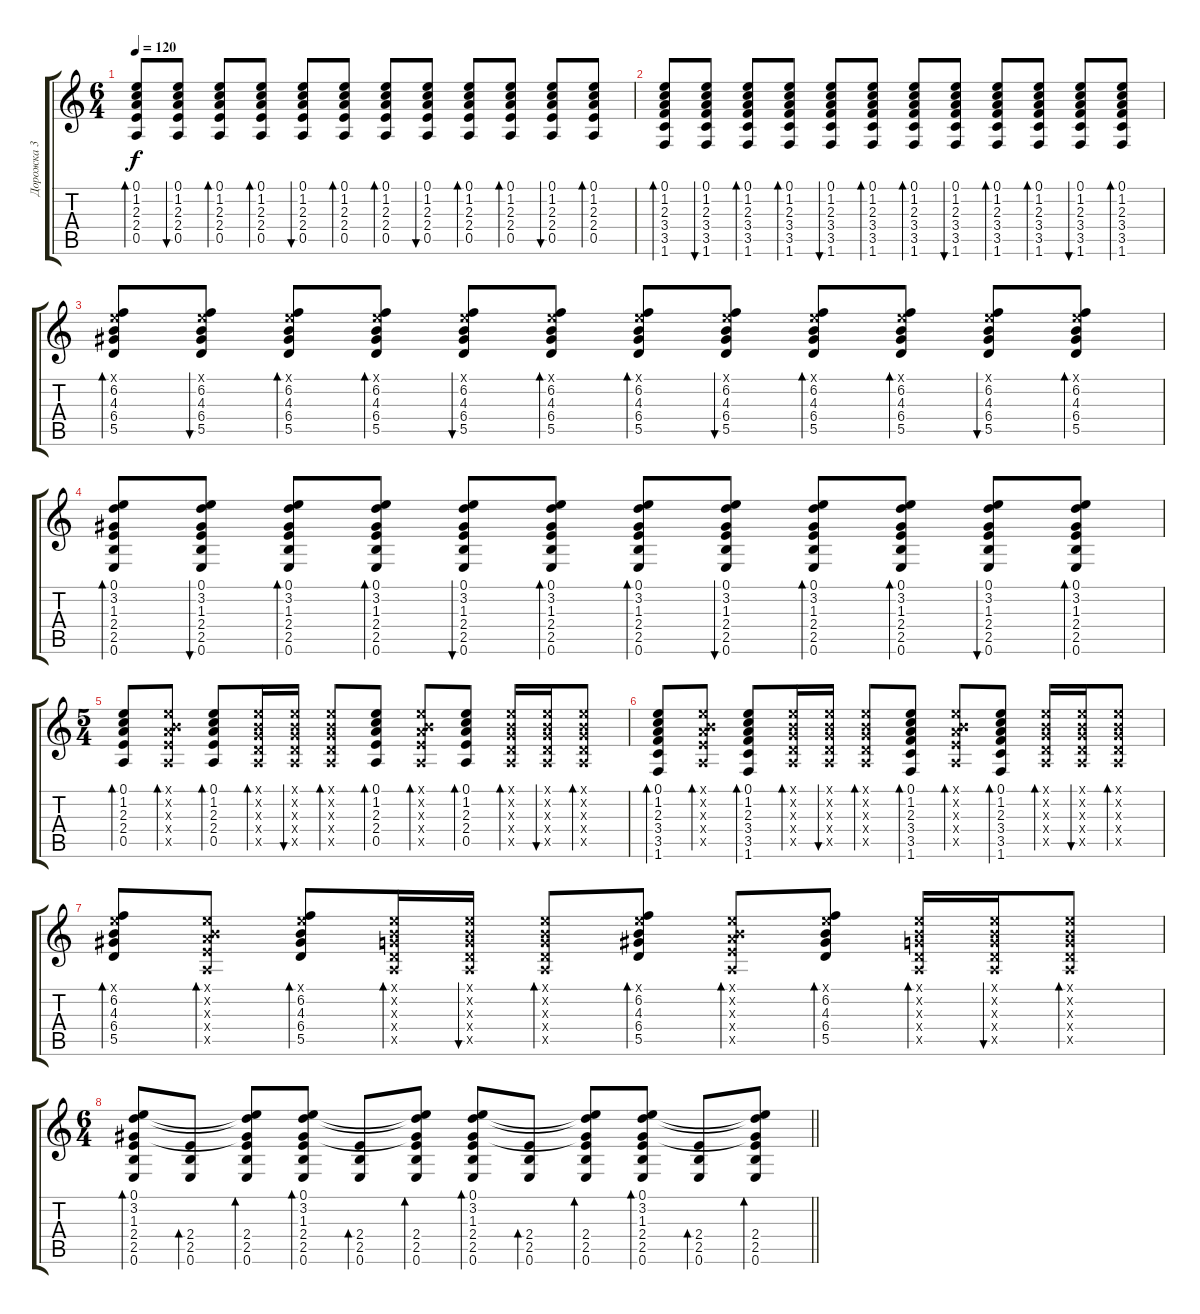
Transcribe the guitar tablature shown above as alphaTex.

\track ("Дорожка 3" "Дорожка 3") {instrument acousticguitarsteel}
\staff {score tabs}
\tuning (E4 B3 G3 D3 A2 E2) {hide}
\ts (6 4)
\tempo 120
\clef g2
\ks c
(0.1 1.2 2.3 2.4 0.5).8{bd 60 dy f} (0.1 1.2 2.3 2.4 0.5).8{bu 60} (0.1 1.2 2.3 2.4 0.5).8{bd 60} (0.1 1.2 2.3 2.4 0.5).8{bd 60} (0.1 1.2 2.3 2.4 0.5).8{bu 60} (0.1 1.2 2.3 2.4 0.5).8{bd 60} (0.1 1.2 2.3 2.4 0.5).8{bd 60} (0.1 1.2 2.3 2.4 0.5).8{bu 60} (0.1 1.2 2.3 2.4 0.5).8{bd 60} (0.1 1.2 2.3 2.4 0.5).8{bd 60} (0.1 1.2 2.3 2.4 0.5).8{bu 60} (0.1 1.2 2.3 2.4 0.5).8{bd 60} |
(0.1 1.2 2.3 3.4 3.5 1.6).8{bd 60} (0.1 1.2 2.3 3.4 3.5 1.6).8{bu 60} (0.1 1.2 2.3 3.4 3.5 1.6).8{bd 60} (0.1 1.2 2.3 3.4 3.5 1.6).8{bd 60} (0.1 1.2 2.3 3.4 3.5 1.6).8{bu 60} (0.1 1.2 2.3 3.4 3.5 1.6).8{bd 60} (0.1 1.2 2.3 3.4 3.5 1.6).8{bd 60} (0.1 1.2 2.3 3.4 3.5 1.6).8{bu 60} (0.1 1.2 2.3 3.4 3.5 1.6).8{bd 60} (0.1 1.2 2.3 3.4 3.5 1.6).8{bd 60} (0.1 1.2 2.3 3.4 3.5 1.6).8{bu 60} (0.1 1.2 2.3 3.4 3.5 1.6).8{bd 60} |
(0.1{x} 6.2 4.3 6.4 5.5).8{bd 60} (0.1{x} 6.2 4.3 6.4 5.5).8{bu 60} (0.1{x} 6.2 4.3 6.4 5.5).8{bd 60} (0.1{x} 6.2 4.3 6.4 5.5).8{bd 60} (0.1{x} 6.2 4.3 6.4 5.5).8{bu 60} (0.1{x} 6.2 4.3 6.4 5.5).8{bd 60} (0.1{x} 6.2 4.3 6.4 5.5).8{bd 60} (0.1{x} 6.2 4.3 6.4 5.5).8{bu 60} (0.1{x} 6.2 4.3 6.4 5.5).8{bd 60} (0.1{x} 6.2 4.3 6.4 5.5).8{bd 60} (0.1{x} 6.2 4.3 6.4 5.5).8{bu 60} (0.1{x} 6.2 4.3 6.4 5.5).8{bd 60} |
(0.1 3.2 1.3 2.4 2.5 0.6).8{bd 60} (0.1 3.2 1.3 2.4 2.5 0.6).8{bu 60} (0.1 3.2 1.3 2.4 2.5 0.6).8{bd 60} (0.1 3.2 1.3 2.4 2.5 0.6).8{bd 60} (0.1 3.2 1.3 2.4 2.5 0.6).8{bu 60} (0.1 3.2 1.3 2.4 2.5 0.6).8{bd 60} (0.1 3.2 1.3 2.4 2.5 0.6).8{bd 60} (0.1 3.2 1.3 2.4 2.5 0.6).8{bu 60} (0.1 3.2 1.3 2.4 2.5 0.6).8{bd 60} (0.1 3.2 1.3 2.4 2.5 0.6).8{bd 60} (0.1 3.2 1.3 2.4 2.5 0.6).8{bu 60} (0.1 3.2 1.3 2.4 2.5 0.6).8{bd 60} |
\ts (5 4)
(0.1 1.2 2.3 2.4 0.5).8{bd 60} (0.1{x} 0.2{x} 2.3{x} 2.4{x} 0.5{x}).8{bd 60} (0.1 1.2 2.3 2.4 0.5).8{bd 60} (0.1{x} 0.2{x} 0.3{x} 0.4{x} 0.5{x}).16{bd 60} (0.1{x} 0.2{x} 0.3{x} 0.4{x} 0.5{x}).16{bu 60} (0.1{x} 0.2{x} 0.3{x} 0.4{x} 0.5{x}).8{bd 60} (0.1 1.2 2.3 2.4 0.5).8{bd 60} (0.1{x} 0.2{x} 2.3{x} 2.4{x} 0.5{x}).8{bd 60} (0.1 1.2 2.3 2.4 0.5).8{bd 60} (0.1{x} 0.2{x} 0.3{x} 0.4{x} 0.5{x}).16{bd 60} (0.1{x} 0.2{x} 0.3{x} 0.4{x} 0.5{x}).16{bu 60} (0.1{x} 0.2{x} 0.3{x} 0.4{x} 0.5{x}).8{bd 60} |
(0.1 1.2 2.3 3.4 3.5 1.6).8{bd 60} (0.1{x} 0.2{x} 2.3{x} 2.4{x} 0.5{x}).8{bd 60} (0.1 1.2 2.3 3.4 3.5 1.6).8{bd 60} (0.1{x} 0.2{x} 0.3{x} 0.4{x} 0.5{x}).16{bd 60} (0.1{x} 0.2{x} 0.3{x} 0.4{x} 0.5{x}).16{bu 60} (0.1{x} 0.2{x} 0.3{x} 0.4{x} 0.5{x}).8{bd 60} (0.1 1.2 2.3 3.4 3.5 1.6).8{bd 60} (0.1{x} 0.2{x} 2.3{x} 2.4{x} 0.5{x}).8{bd 60} (0.1 1.2 2.3 3.4 3.5 1.6).8{bd 60} (0.1{x} 0.2{x} 0.3{x} 0.4{x} 0.5{x}).16{bd 60} (0.1{x} 0.2{x} 0.3{x} 0.4{x} 0.5{x}).16{bu 60} (0.1{x} 0.2{x} 0.3{x} 0.4{x} 0.5{x}).8{bd 60} |
(0.1{x} 6.2 4.3 6.4 5.5).8{bd 60} (0.1{x} 0.2{x} 2.3{x} 2.4{x} 0.5{x}).8{bd 60} (0.1{x} 6.2 4.3 6.4 5.5).8{bd 60} (0.1{x} 0.2{x} 0.3{x} 0.4{x} 0.5{x}).16{bd 60} (0.1{x} 0.2{x} 0.3{x} 0.4{x} 0.5{x}).16{bu 60} (0.1{x} 0.2{x} 0.3{x} 0.4{x} 0.5{x}).8{bd 60} (0.1{x} 6.2 4.3 6.4 5.5).8{bd 60} (0.1{x} 0.2{x} 2.3{x} 2.4{x} 0.5{x}).8{bd 60} (0.1{x} 6.2 4.3 6.4 5.5).8{bd 60} (0.1{x} 0.2{x} 0.3{x} 0.4{x} 0.5{x}).16{bd 60} (0.1{x} 0.2{x} 0.3{x} 0.4{x} 0.5{x}).16{bu 60} (0.1{x} 0.2{x} 0.3{x} 0.4{x} 0.5{x}).8{bd 60} |
\ts (6 4)
\barLineRight lightlight
(0.1 3.2 1.3 2.4 2.5 0.6).8{bd 60} (2.4 2.5 0.6).8{bd 60} (0.1{t} 3.2{t} 1.3{t} 2.4 2.5 0.6).8{bd 60} (0.1 3.2 1.3 2.4 2.5 0.6).8{bd 60} (2.4 2.5 0.6).8{bd 60} (0.1{t} 3.2{t} 1.3{t} 2.4 2.5 0.6).8{bd 60} (0.1 3.2 1.3 2.4 2.5 0.6).8{bd 60} (2.4 2.5 0.6).8{bd 60} (0.1{t} 3.2{t} 1.3{t} 2.4 2.5 0.6).8{bd 60} (0.1 3.2 1.3 2.4 2.5 0.6).8{bd 60} (2.4 2.5 0.6).8{bd 60} (0.1{t} 3.2{t} 1.3{t} 2.4 2.5 0.6).8{bd 60}
